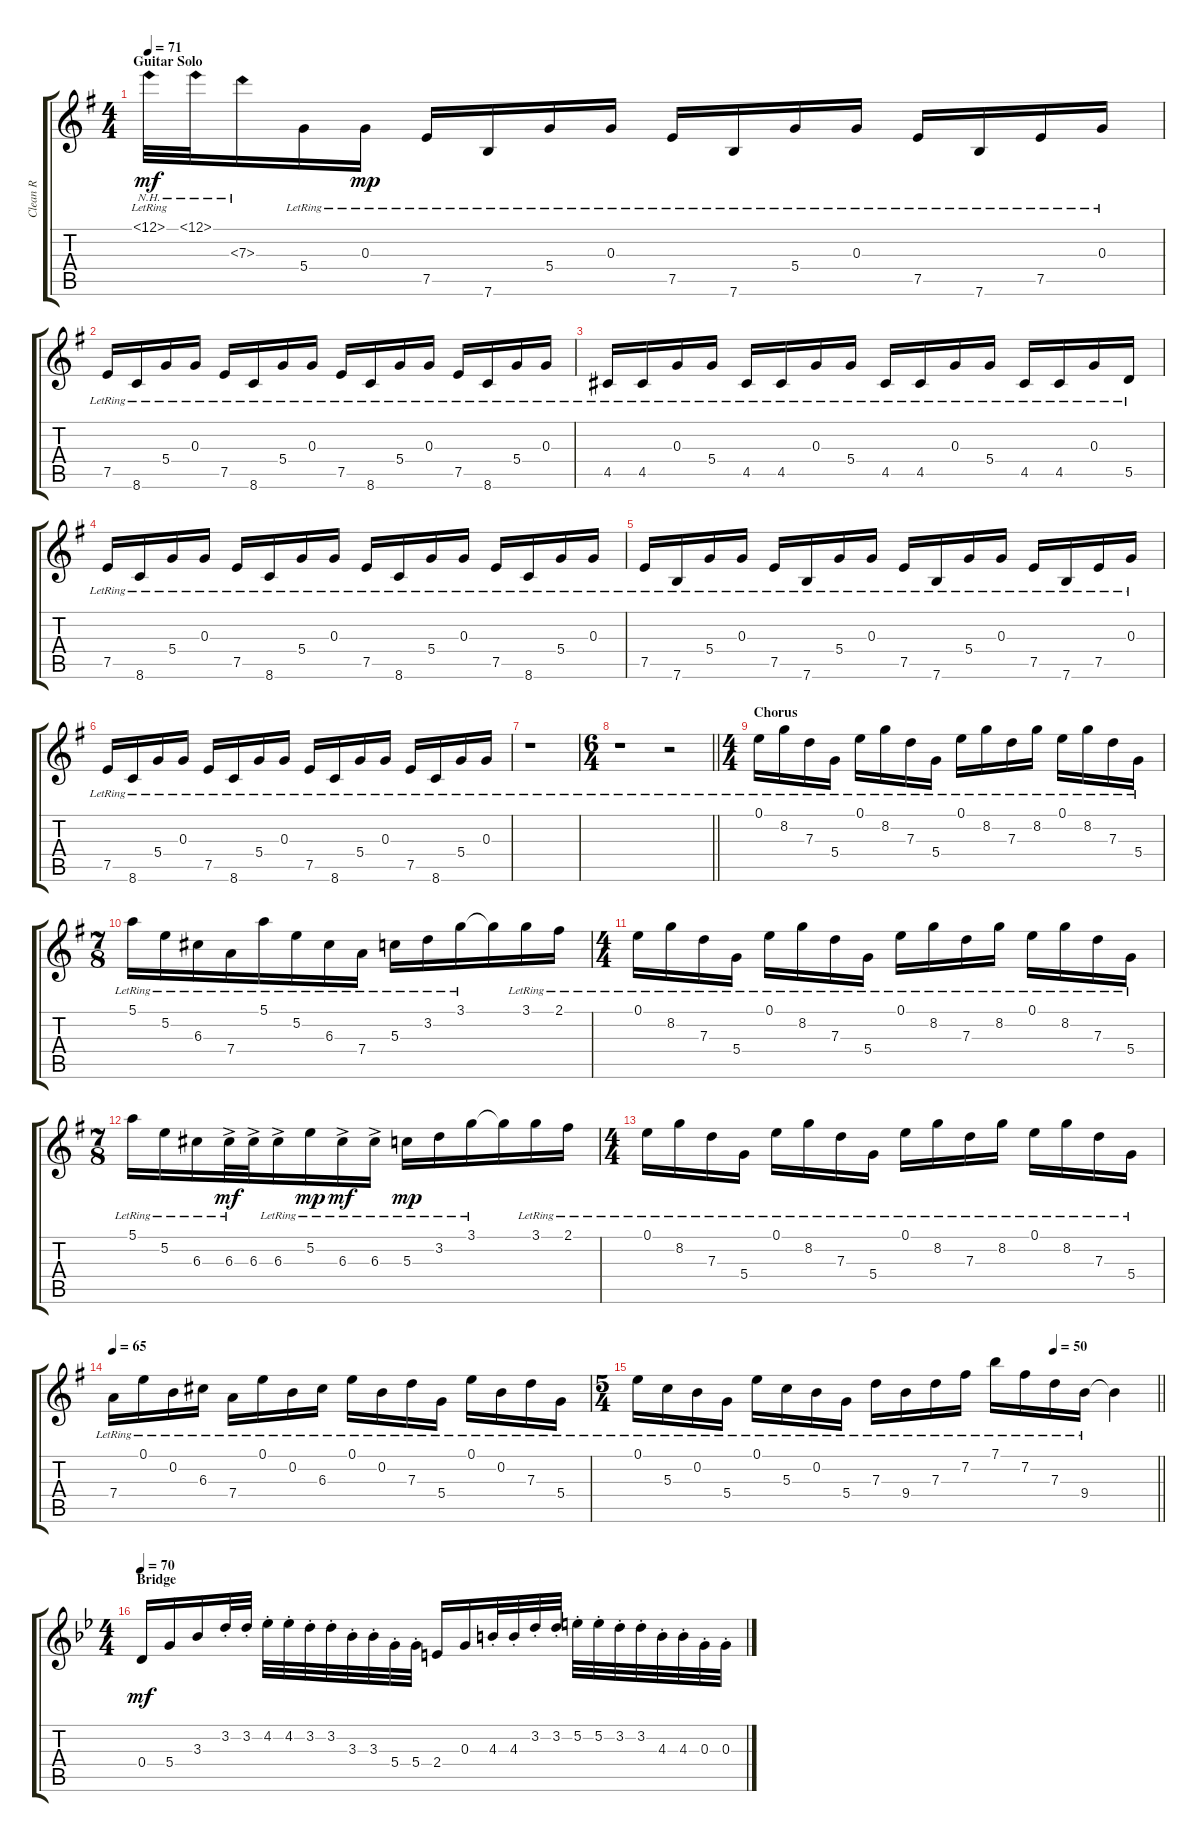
\track ("Clean R" "Clean R") {instrument acousticguitarnylon}
\staff {score tabs}
\tuning (E4 B3 G3 D3 A2 E2) {hide}
\ts (4 4)
\section ("" "Guitar Solo")
\tempo 71
\clef g2
\ks g
12.1{nh lr}.32{dy mf} 12.1{nh}.32 7.3{nh}.16 5.4{lr}.16 0.3{lr}.16{dy mp} 7.5{lr}.16 7.6{lr}.16 5.4{lr}.16 0.3{lr}.16 7.5{lr}.16 7.6{lr}.16 5.4{lr}.16 0.3{lr}.16 7.5{lr}.16 7.6{lr}.16 7.5{lr}.16 0.3{lr}.16 |
7.5{lr}.16 8.6{lr}.16 5.4{lr}.16 0.3{lr}.16 7.5{lr}.16 8.6{lr}.16 5.4{lr}.16 0.3{lr}.16 7.5{lr}.16 8.6{lr}.16 5.4{lr}.16 0.3{lr}.16 7.5{lr}.16 8.6{lr}.16 5.4{lr}.16 0.3{lr}.16 |
4.5{lr}.16 4.5{lr}.16 0.3{lr}.16 5.4{lr}.16 4.5{lr}.16 4.5{lr}.16 0.3{lr}.16 5.4{lr}.16 4.5{lr}.16 4.5{lr}.16 0.3{lr}.16 5.4{lr}.16 4.5{lr}.16 4.5{lr}.16 0.3{lr}.16 5.5{lr}.16 |
7.5{lr}.16 8.6{lr}.16 5.4{lr}.16 0.3{lr}.16 7.5{lr}.16 8.6{lr}.16 5.4{lr}.16 0.3{lr}.16 7.5{lr}.16 8.6{lr}.16 5.4{lr}.16 0.3{lr}.16 7.5{lr}.16 8.6{lr}.16 5.4{lr}.16 0.3{lr}.16 |
7.5{lr}.16 7.6{lr}.16 5.4{lr}.16 0.3{lr}.16 7.5{lr}.16 7.6{lr}.16 5.4{lr}.16 0.3{lr}.16 7.5{lr}.16 7.6{lr}.16 5.4{lr}.16 0.3{lr}.16 7.5{lr}.16 7.6{lr}.16 7.5{lr}.16 0.3{lr}.16 |
7.5{lr}.16 8.6{lr}.16 5.4{lr}.16 0.3{lr}.16 7.5{lr}.16 8.6{lr}.16 5.4{lr}.16 0.3{lr}.16 7.5{lr}.16 8.6{lr}.16 5.4{lr}.16 0.3{lr}.16 7.5{lr}.16 8.6{lr}.16 5.4{lr}.16 0.3{lr}.16 |
r.1 |
\ts (6 4)
\barLineRight lightlight
r.1 r.2 |
\ts (4 4)
\section ("" "Chorus")
0.1{lr}.16 8.2{lr}.16 7.3{lr}.16 5.4{lr}.16 0.1{lr}.16 8.2{lr}.16 7.3{lr}.16 5.4{lr}.16 0.1{lr}.16 8.2{lr}.16 7.3{lr}.16 8.2{lr}.16 0.1{lr}.16 8.2{lr}.16 7.3{lr}.16 5.4{lr}.16 |
\ts (7 8)
5.1{lr}.16 5.2{lr}.16 6.3{lr}.16 7.4{lr}.16 5.1{lr}.16 5.2{lr}.16 6.3{lr}.16 7.4{lr}.16 5.3{lr}.16 3.2{lr}.16 3.1{lr}.16 3.1{t}.16 3.1{lr}.16 2.1{lr}.16 |
\ts (4 4)
0.1{lr}.16 8.2{lr}.16 7.3{lr}.16 5.4{lr}.16 0.1{lr}.16 8.2{lr}.16 7.3{lr}.16 5.4{lr}.16 0.1{lr}.16 8.2{lr}.16 7.3{lr}.16 8.2{lr}.16 0.1{lr}.16 8.2{lr}.16 7.3{lr}.16 5.4{lr}.16 |
\ts (7 8)
5.1{lr}.16 5.2{lr}.16 6.3{lr}.16 6.3{ac lr}.32{dy mf} 6.3{ac}.32 6.3{ac lr}.16 5.2{lr}.16{dy mp} 6.3{ac lr}.16{dy mf} 6.3{ac lr}.16 5.3{lr}.16{dy mp} 3.2{lr}.16 3.1{lr}.16 3.1{t}.16 3.1{lr}.16 2.1{lr}.16 |
\ts (4 4)
0.1{lr}.16 8.2{lr}.16 7.3{lr}.16 5.4{lr}.16 0.1{lr}.16 8.2{lr}.16 7.3{lr}.16 5.4{lr}.16 0.1{lr}.16 8.2{lr}.16 7.3{lr}.16 8.2{lr}.16 0.1{lr}.16 8.2{lr}.16 7.3{lr}.16 5.4{lr}.16 |
\tempo 65
7.4{lr}.16 0.1{lr}.16 0.2{lr}.16 6.3{lr}.16 7.4{lr}.16 0.1{lr}.16 0.2{lr}.16 6.3{lr}.16 0.1{lr}.16 0.2{lr}.16 7.3{lr}.16 5.4{lr}.16 0.1{lr}.16 0.2{lr}.16 7.3{lr}.16 5.4{lr}.16 |
\ts (5 4)
\tempo (50 0.8)
\barLineRight lightlight
0.1{lr}.16 5.3{lr}.16 0.2{lr}.16 5.4{lr}.16 0.1{lr}.16 5.3{lr}.16 0.2{lr}.16 5.4{lr}.16 7.3{lr}.16 9.4{lr}.16 7.3{lr}.16 7.2{lr}.16 7.1{lr}.16 7.2{lr}.16 7.3{lr}.16 9.4{lr}.16 9.4{t}.4 |
\ts (4 4)
\section ("" "Bridge")
\tempo 70
\ks bb
0.4.16{dy mf} 5.4.16 3.3.16 3.2{st}.32 3.2{st}.32 4.2{st}.32 4.2{st}.32 3.2{st}.32 3.2{st}.32 3.3{st}.32 3.3{st}.32 5.4{st}.32 5.4{st}.32 2.4.16 0.3.16 4.3{st}.32 4.3{st}.32 3.2{st}.32 3.2{st}.32 5.2{st}.32 5.2{st}.32 3.2{st}.32 3.2{st}.32 4.3{st}.32 4.3{st}.32 0.3{st}.32 0.3{st}.32
